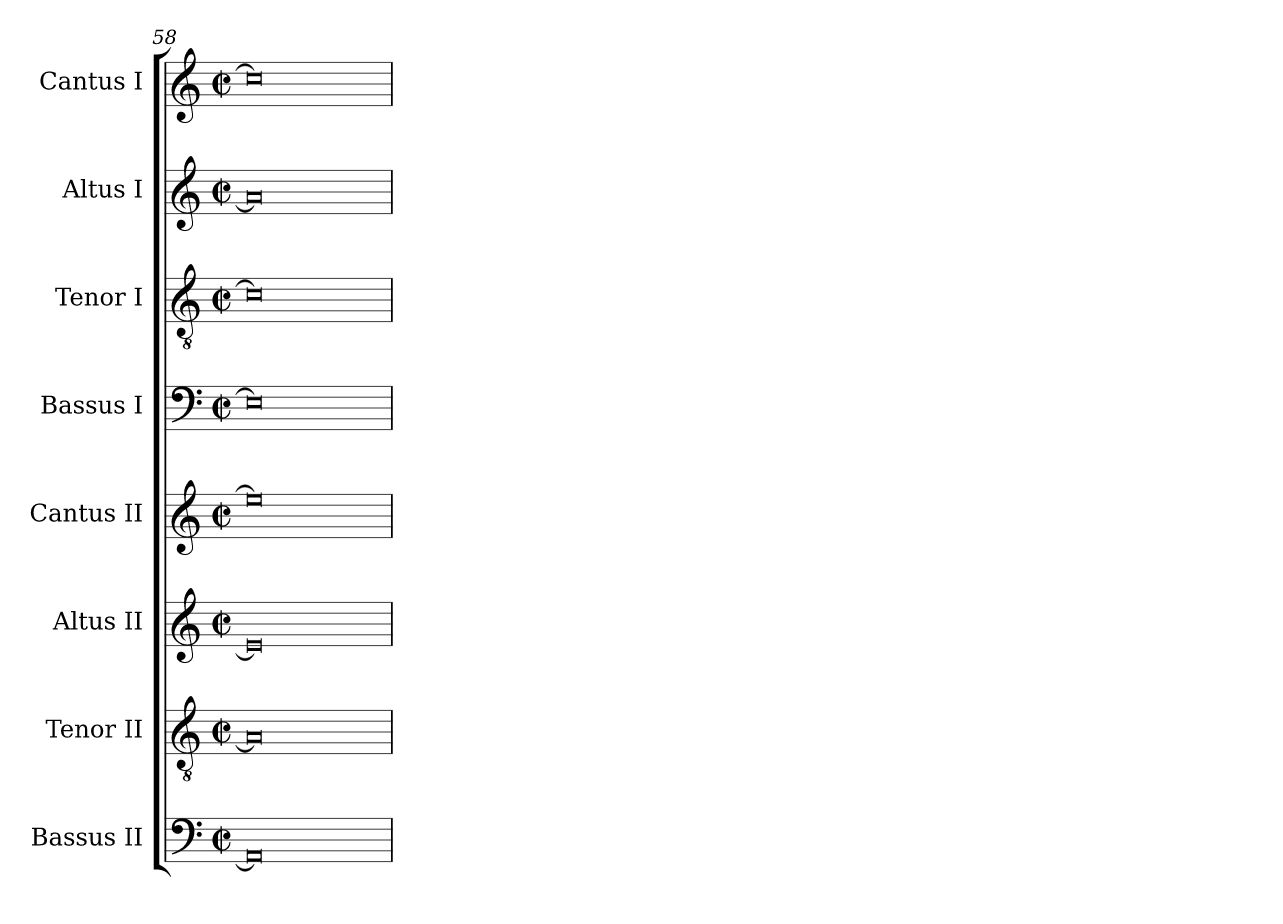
**kern	**kern	**kern	**kern	**kern	**kern	**kern	**kern
*part8	*part7	*part6	*part5	*part4	*part3	*part2	*part1
*staff8	*staff7	*staff6	*staff5	*staff4	*staff3	*staff2	*staff1
*I"Bassus II	*I"Tenor II	*I"Altus II	*I"Cantus II	*I"Bassus I	*I"Tenor I	*I"Altus I	*I"Cantus I
*clefF4	*clefGv2	*clefG2	*clefG2	*clefF4	*clefGv2	*clefG2	*clefG2
*M2/2	*M2/2	*M2/2	*M2/2	*M2/2	*M2/2	*M2/2	*M2/2
*met(c|)	*met(c|)	*met(c|)	*met(c|)	*met(c|)	*met(c|)	*met(c|)	*met(c|)
=58	=58	=58	=58	=58	=58	=58	=58
0AA]	0A]	0e]	0ee]	0E]	0c#]	0a]	0cc#]
=	=	=	=	=	=	=	=!
*-	*-	*-	*-	*-	*-	*-	*-
